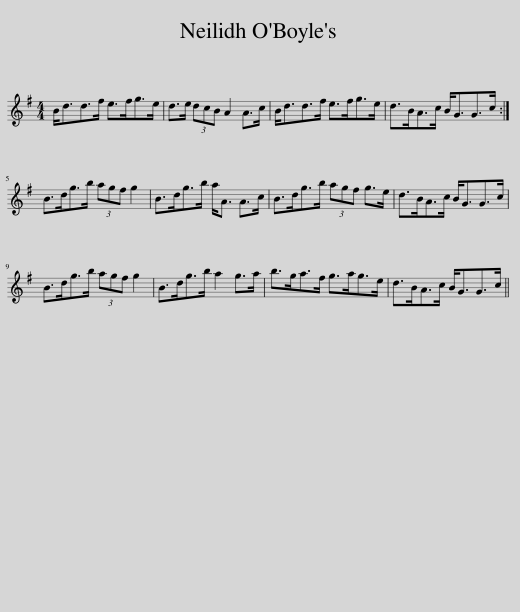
X:1
L:1/8
M:4/4
I:linebreak $
K:G
V:1 treble
V:1
 B<dd>f e>fg>e | d>e (3dcB A2 A>c | B<dd>f e>fg>e | d>BA>c B<GG>c :|$ B>dg>b (3agf g2 | %5
 B>dg>b a<A A>c | B>dg>b (3agf g>e | d>BA>c B<GG>c |$ B>dg>b (3agf g2 | B>dg>b a2 g>a | %10
 b>ga>f g>ag>e | d>BA>c B<GG>c || %12
